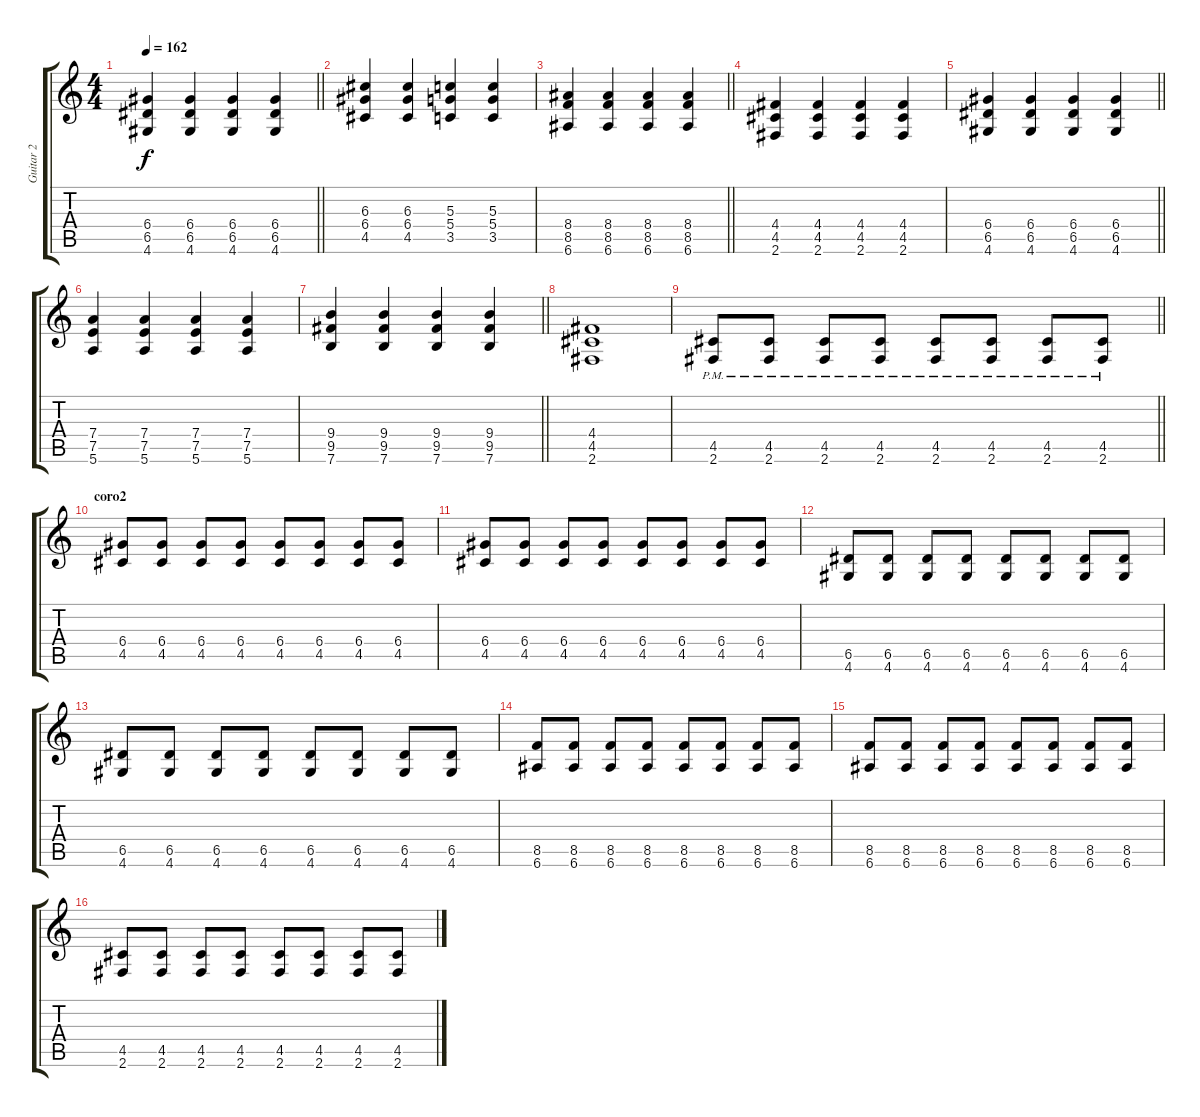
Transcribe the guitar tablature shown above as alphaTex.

\track ("Guitar 2" "Guitar 2") {instrument overdrivenguitar}
\staff {score tabs}
\tuning (E4 B3 G3 D3 A2 E2) {hide}
\ts (4 4)
\tempo 162
\clef g2
\barLineRight lightlight
\ks c
(6.4 6.5 4.6).4{dy f} (6.4 6.5 4.6).4 (6.4 6.5 4.6).4 (6.4 6.5 4.6).4 |
(6.3 6.4 4.5).4 (6.3 6.4 4.5).4 (5.3 5.4 3.5).4 (5.3 5.4 3.5).4 |
\barLineRight lightlight
(8.4 8.5 6.6).4 (8.4 8.5 6.6).4 (8.4 8.5 6.6).4 (8.4 8.5 6.6).4 |
(4.4 4.5 2.6).4 (4.4 4.5 2.6).4 (4.4 4.5 2.6).4 (4.4 4.5 2.6).4 |
\barLineRight lightlight
(6.4 6.5 4.6).4 (6.4 6.5 4.6).4 (6.4 6.5 4.6).4 (6.4 6.5 4.6).4 |
(7.4 7.5 5.6).4 (7.4 7.5 5.6).4 (7.4 7.5 5.6).4 (7.4 7.5 5.6).4 |
\barLineRight lightlight
(9.4 9.5 7.6).4 (9.4 9.5 7.6).4 (9.4 9.5 7.6).4 (9.4 9.5 7.6).4 |
(4.4 4.5 2.6).1 |
\barLineRight lightlight
(4.5{pm} 2.6{pm}).8 (4.5{pm} 2.6{pm}).8 (4.5{pm} 2.6{pm}).8 (4.5{pm} 2.6{pm}).8 (4.5{pm} 2.6{pm}).8 (4.5{pm} 2.6{pm}).8 (4.5{pm} 2.6{pm}).8 (4.5{pm} 2.6{pm}).8 |
\section ("" "coro2")
(6.4 4.5).8 (6.4 4.5).8 (6.4 4.5).8 (6.4 4.5).8 (6.4 4.5).8 (6.4 4.5).8 (6.4 4.5).8 (6.4 4.5).8 |
(6.4 4.5).8 (6.4 4.5).8 (6.4 4.5).8 (6.4 4.5).8 (6.4 4.5).8 (6.4 4.5).8 (6.4 4.5).8 (6.4 4.5).8 |
(6.5 4.6).8 (6.5 4.6).8 (6.5 4.6).8 (6.5 4.6).8 (6.5 4.6).8 (6.5 4.6).8 (6.5 4.6).8 (6.5 4.6).8 |
(6.5 4.6).8 (6.5 4.6).8 (6.5 4.6).8 (6.5 4.6).8 (6.5 4.6).8 (6.5 4.6).8 (6.5 4.6).8 (6.5 4.6).8 |
(8.5 6.6).8 (8.5 6.6).8 (8.5 6.6).8 (8.5 6.6).8 (8.5 6.6).8 (8.5 6.6).8 (8.5 6.6).8 (8.5 6.6).8 |
(8.5 6.6).8 (8.5 6.6).8 (8.5 6.6).8 (8.5 6.6).8 (8.5 6.6).8 (8.5 6.6).8 (8.5 6.6).8 (8.5 6.6).8 |
(4.5 2.6).8 (4.5 2.6).8 (4.5 2.6).8 (4.5 2.6).8 (4.5 2.6).8 (4.5 2.6).8 (4.5 2.6).8 (4.5 2.6).8
